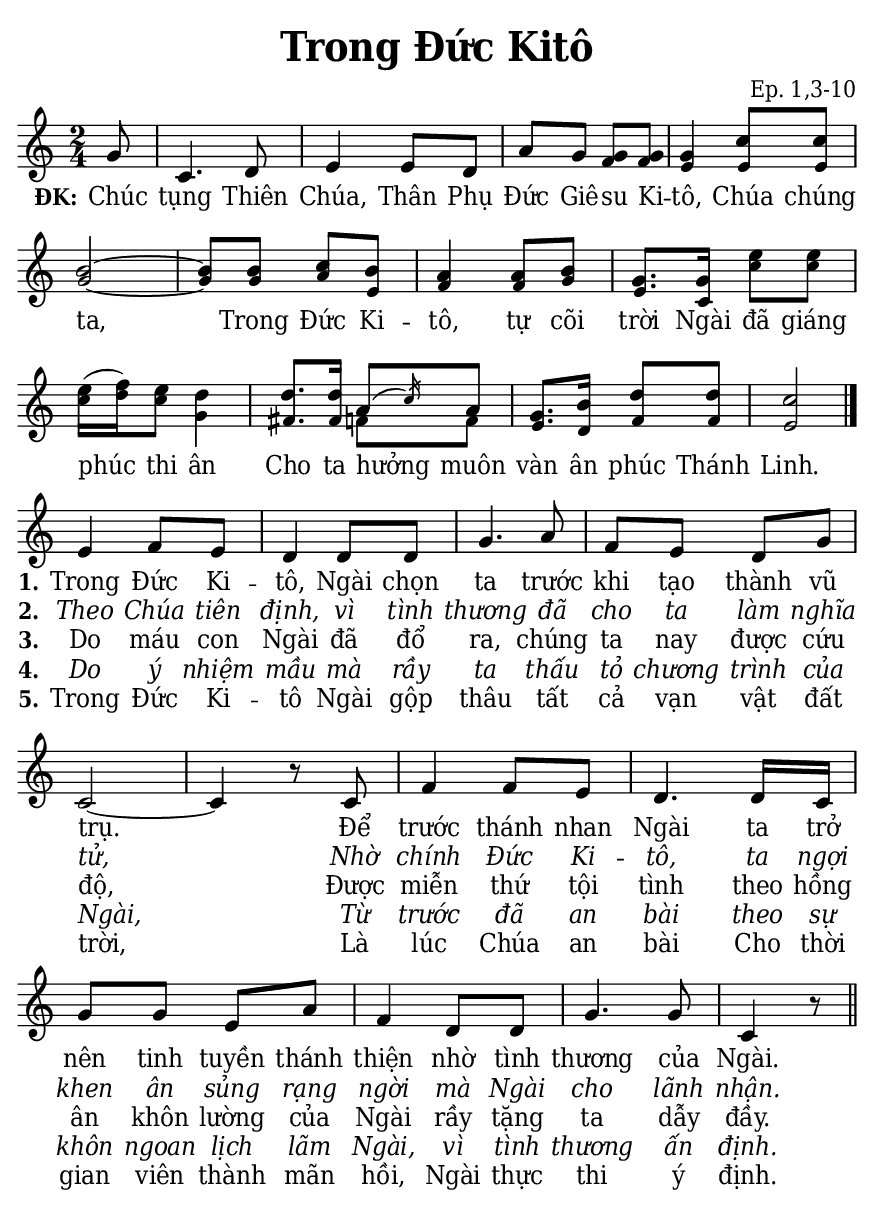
% Cài đặt chung\
\version "2.22.1"
\include "english.ly"

\header {
  title = \markup { \fontsize #1 "Trong Đức Kitô" }
  composer = "Ep. 1,3-10"
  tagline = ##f
}

% Nhạc phiên khúc
nhacPhienKhucSop = \relative c'' {
  \partial 8 g8 |
  c,4. d8 |
  e4 e8 d |
  a' g g g |
  g4 c8 c |
  b2 ~ |
  b8 b c b |
  a4 a8 b |
  g8. g16 e'8 e |
  e16 (f) e8 d4 |
  d8. d16
  \afterGrace a8 ({
    \override Flag.stroke-style = #"grace"
    c16)}
  \revert Flag.stroke-style
  a8 |
  g8. b16 d8 d |
  c2 \bar "|."
  
  e,4 f8 e |
  d4 d8 d |
  g4. a8 |
  f8 e d g |
  c,2 ~ |
  c4 r8 c |
  f4 f8 e |
  d4. d16 c |
  g'8 g e a |
  f4 d8 d |
  g4. g8 |
  c,4 r8 \bar "||"
}

nhacPhienKhucAlto = \relative c'' {
  g8 |
  c,4. d8 |
  e4 e8 d |
  a' g f f |
  e4 e8 e |
  g2 ~ |
  g8 g a e |
  f4 f8 g |
  e8. c16 c'8 c |
  c16 (d) c8 g4 |
  fs8. fs16 f!8 [f] |
  e8. d16 f8 f |
  e2
}

% Lời phiên khúc
loiPhienKhucSop = \lyrics {
  \set stanza = "ĐK:"
  Chúc tụng Thiên Chúa, Thân Phụ Đức Giê -- su Ki -- tô,
  Chúa chúng ta,
  Trong Đức Ki -- tô, tự cõi trời Ngài đã giáng phúc thi ân
  Cho ta hưởng muôn vàn ân phúc Thánh Linh.
  <<
    {
      \set stanza = "1."
      Trong Đức Ki -- tô, Ngài chọn ta
      trước khi tạo thành vũ trụ.
      Để trước thánh nhan Ngài
      ta trở nên tinh tuyền thánh thiện
      nhờ tình thương của Ngài.
    }
    \new Lyrics {
	    \set associatedVoice = "beSop"
	    \set stanza = "2."
      \override Lyrics.LyricText.font-shape = #'italic
	    Theo Chúa tiên định,
	    vì tình thương đã cho ta làm nghĩa tử,
	    Nhờ chính Đức Ki -- tô,
	    ta ngợi khen ân sủng rạng ngời
	    mà Ngài cho lãnh nhận.
    }
    \new Lyrics {
	    \set associatedVoice = "beSop"
	    \set stanza = "3."
	    Do máu con Ngài đã đổ ra,
	    chúng ta nay được cứu độ,
	    Được miễn thứ tội tình
	    theo hồng ân khôn lường của Ngài
	    rầy tặng ta dẫy đầy.
    }
    \new Lyrics {
	    \set associatedVoice = "beSop"
	    \set stanza = "4."
      \override Lyrics.LyricText.font-shape = #'italic
	    Do ý nhiệm mầu mà rầy ta thấu tỏ
	    chương trình của Ngài,
	    Từ trước đã an bài
	    theo sự khôn ngoan lịch lãm Ngài,
	    vì tình thương ấn định.
    }
    \new Lyrics {
	    \set associatedVoice = "beSop"
	    \set stanza = "5."
	    Trong Đức Ki -- tô Ngài gộp thâu
	    tất cả vạn vật đất trời,
	    Là lúc Chúa an bài
	    Cho thời gian viên thành mãn hồi,
	    Ngài thực thi ý định.
    }
  >>
}

% Dàn trang
\paper {
  #(set-paper-size "a5")
  top-margin = 3\mm
  bottom-margin = 3\mm
  left-margin = 3\mm
  right-margin = 3\mm
  indent = #0
  #(define fonts
	 (make-pango-font-tree "Deja Vu Serif Condensed"
	 		       "Deja Vu Serif Condensed"
			       "Deja Vu Serif Condensed"
			       (/ 20 20)))
  print-page-number = ##f
  system-system-spacing = #'((basic-distance . 0.1) (padding . 2.5))
  page-count = 1
}

TongNhip = {
  \key c \major \time 2/4
  \set Timing.beamExceptions = #'()
  \set Timing.baseMoment = #(ly:make-moment 1/4)
}

% Đổi kích thước nốt cho bè phụ
notBePhu =
#(define-music-function (font-size music) (number? ly:music?)
   (for-some-music
     (lambda (m)
       (if (music-is-of-type? m 'rhythmic-event)
           (begin
             (set! (ly:music-property m 'tweaks)
                   (cons `(font-size . ,font-size)
                         (ly:music-property m 'tweaks)))
             #t)
           #f))
     music)
   music)

\score {
  \new ChoirStaff <<
    \new Staff \with {
        \consists "Merge_rests_engraver"
        printPartCombineTexts = ##f
      }
      <<
      \new Voice \TongNhip \partCombine 
        \nhacPhienKhucSop
        \notBePhu -1 { \nhacPhienKhucAlto }
      \new NullVoice = beSop \nhacPhienKhucSop
      \new Lyrics \lyricsto beSop \loiPhienKhucSop
      >>
  >>
  \layout {
    \override Lyrics.LyricSpace.minimum-distance = #1
    \override Score.BarNumber.break-visibility = ##(#f #f #f)
    \override Score.SpacingSpanner.uniform-stretching = ##t
  } 
}
